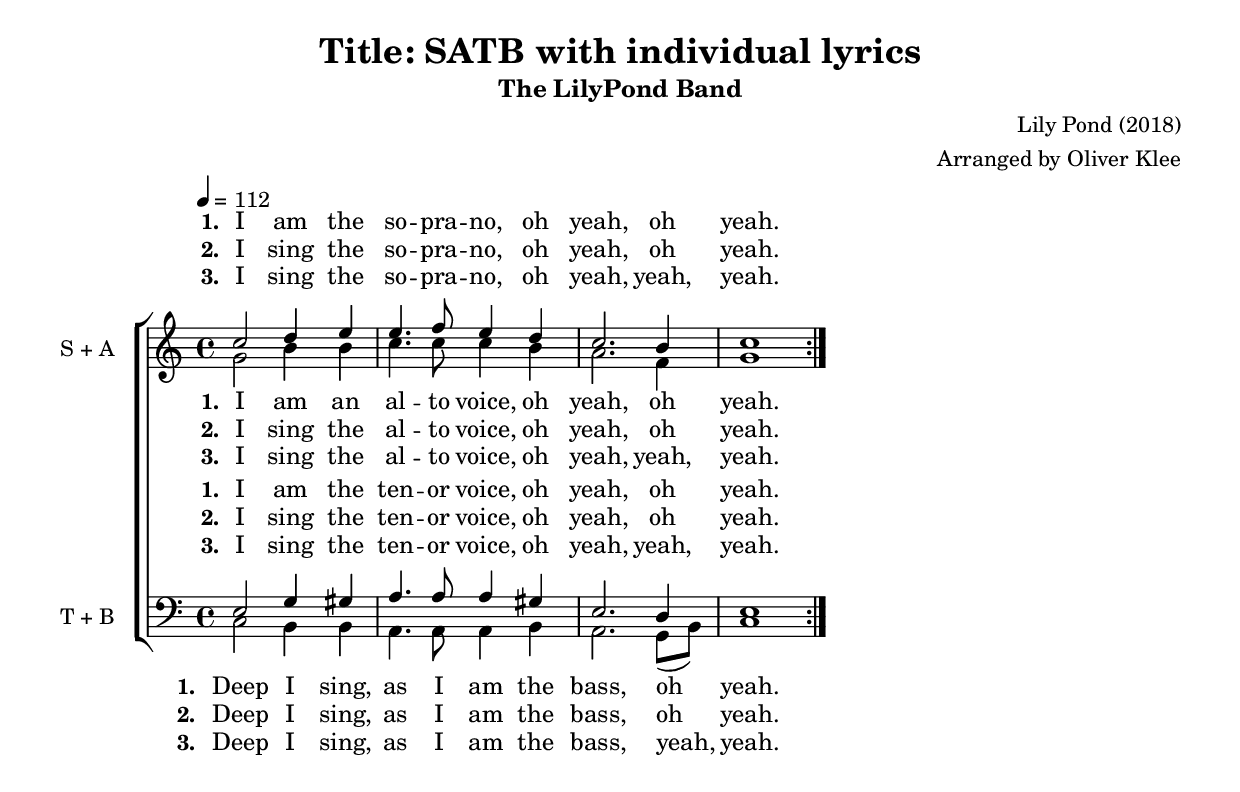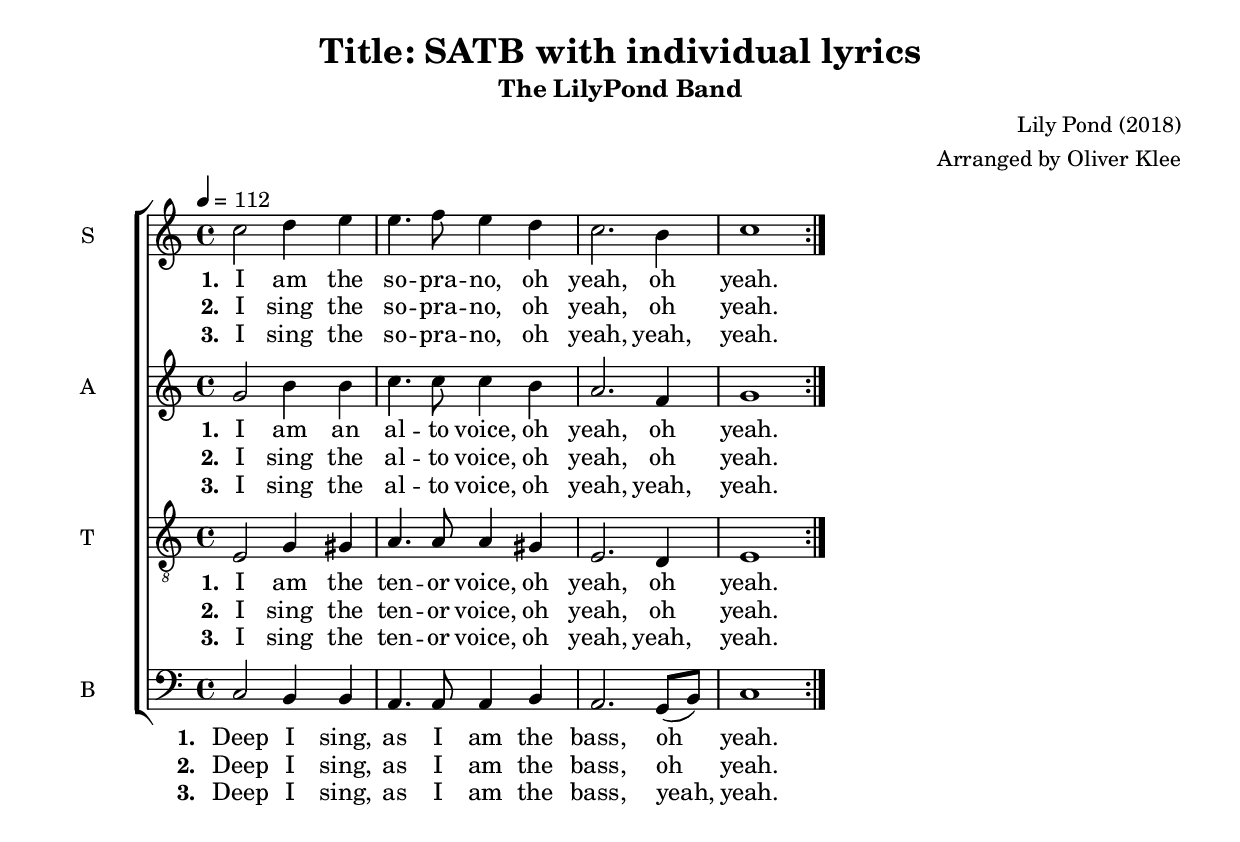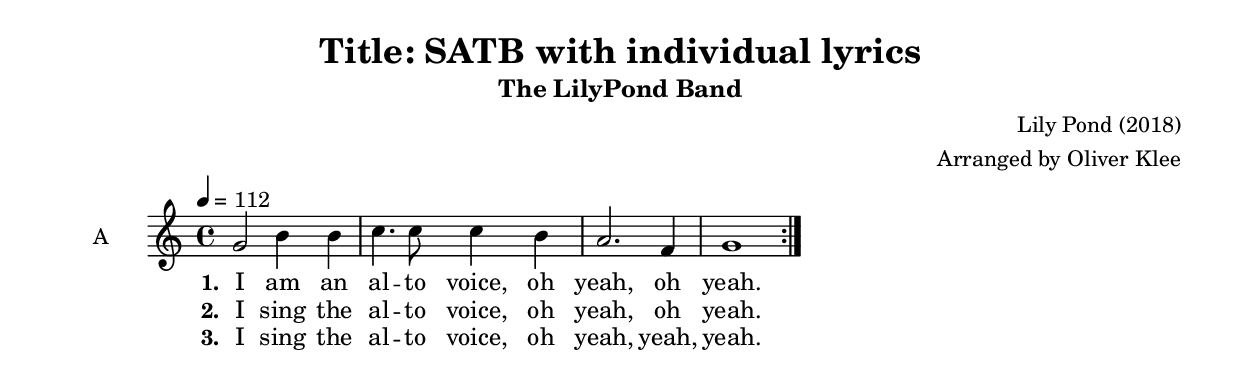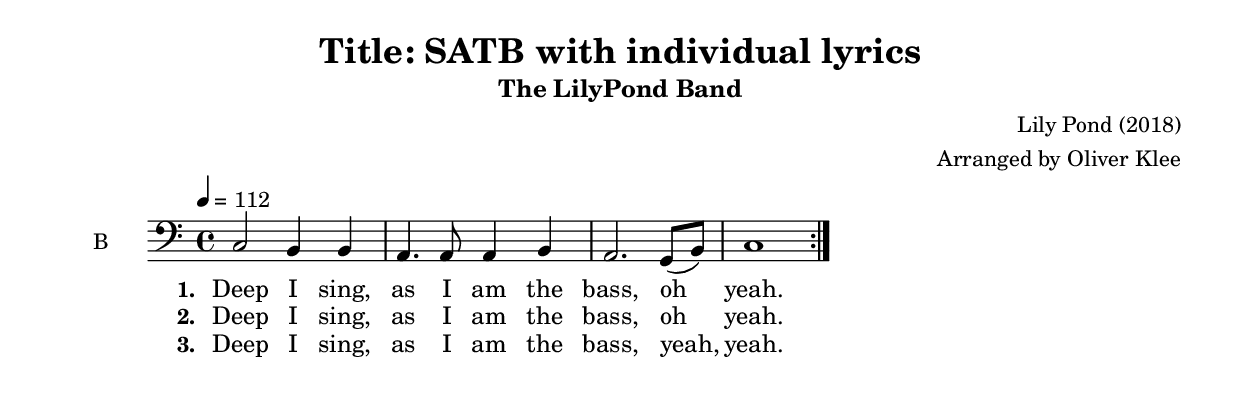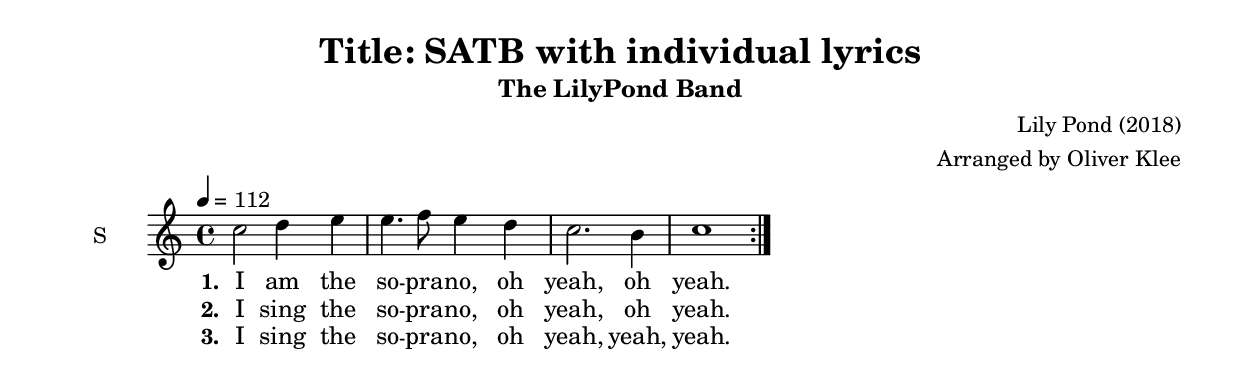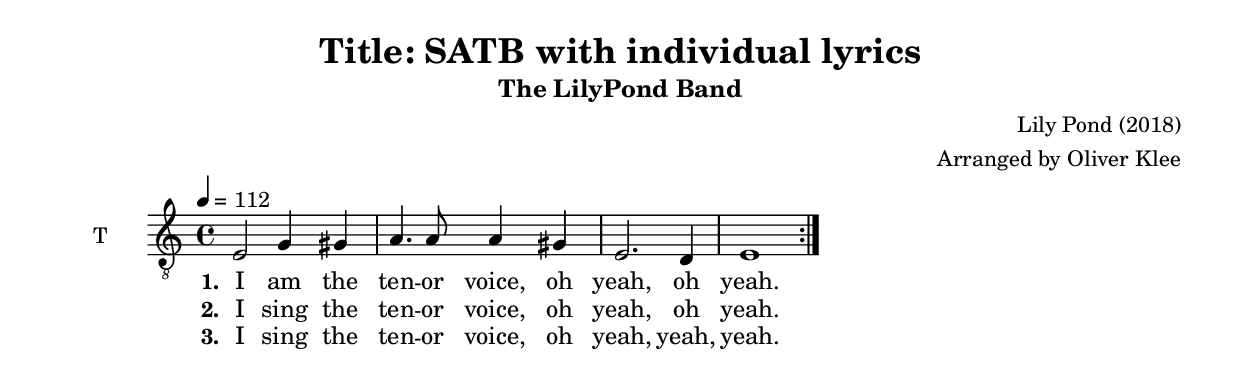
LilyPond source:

\version "2.18.2"
\language "english"

\header {
  title = "Title: SATB with individual lyrics"
  subtitle = "The LilyPond Band"
  composer = "Lily Pond (2018)"
  arranger = "Arranged by Oliver Klee"
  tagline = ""
}

% 20 would be the default size.
#(set-global-staff-size 19)

global = {
  \key c \major
  \time 4/4
  \tempo 4 = 112
  % 1.0 would be the default value, but bigger values tend to make the lyrics
  % a lot more readable.
  \override Lyrics.LyricSpace.minimum-distance = #2.0
}


sopranoMusic = \relative c'' {
  \repeat volta 3 {
    c2 d4 e | e4. f8 e4 d | c2. b4 | c1 |
  }
}

sopranoWordsI = \lyricmode {
  \set stanza = #"1. "
  I am the so -- pra -- no, oh yeah, oh yeah.
}

sopranoWordsII = \lyricmode {
  \set stanza = #"2. "
  I sing the so -- pra -- no, oh yeah, oh yeah.
}

sopranoWordsIII = \lyricmode {
  \set stanza = #"3. "
  I sing the so -- pra -- no, oh yeah, yeah, yeah.
}


altoMusic = \relative c'' {
  \repeat volta 3 {
    g2 b4 b | c4. c8 c4 b | a2. f4 | g1 |
  }
}

altoWordsI = \lyricmode {
  \set stanza = #"1. "
  I am an al -- to voice, oh yeah, oh yeah.
}

altoWordsII = \lyricmode {
  \set stanza = #"2. "
  I sing the al -- to voice, oh yeah, oh yeah.
}

altoWordsIII = \lyricmode {
  \set stanza = #"3. "
  I sing the al -- to voice, oh yeah, yeah, yeah.
}


tenorMusic = \relative c {
  \repeat volta 3 {
    e2 g4 gs | a4. a8 a4 gs | e2. d4 | e1 |
  }
}

tenorWordsI = \lyricmode {
  \set stanza = #"1. "
  I am the ten -- or voice, oh yeah, oh yeah.
}

tenorWordsII = \lyricmode {
  \set stanza = #"2. "
  I sing the ten -- or voice, oh yeah, oh yeah.
}

tenorWordsIII = \lyricmode {
  \set stanza = #"3. "
  I sing the ten -- or voice, oh yeah, yeah, yeah.
}


bassMusic = \relative c {
  \repeat volta 3 {
    c2 b4 b | a4. a8 a4 b | a2. g8( b) | c1 |
  }
}

bassWordsI = \lyricmode {
  \set stanza = #"1. "
  Deep I sing, as I am the bass, oh yeah.
}

bassWordsII = \lyricmode {
  \set stanza = #"2. "
  Deep I sing, as I am the bass, oh yeah.
}

bassWordsIII = \lyricmode {
  \set stanza = #"3. "
  Deep I sing, as I am the bass, yeah, yeah.
}


sopranosStaff = {
  \new Staff = "sopranos" \with {instrumentName = #"S" midiInstrument = #"voice oohs"} <<
    \clef "treble"
    \new Voice = "sopranos" {
      << \global \sopranoMusic >>
    }
  >>
}
sopranosLyrics = {
  \context Lyrics = "sopranos" \lyricsto "sopranos" <<
    { \sopranoWordsI }
    \new Lyrics = "sopranosII" \with { alignBelowContext = #"sopranos" } {
      \set associatedVoice = "sopranos"
      \sopranoWordsII
    }
    \new Lyrics \with { alignBelowContext = #"sopranosII" } {
      \set associatedVoice = "sopranos"
      \sopranoWordsIII
    }
  >>
}

altosStaff = {
  \new Staff = "altos" \with {instrumentName = #"A" midiInstrument = #"voice oohs"} <<
    \clef "treble"
    \new Voice = "altos" {
      << \global \altoMusic >>
    }
  >>
}
altosLyrics = {
  \context Lyrics = "altos" \lyricsto "altos" <<
    { \altoWordsI }
    \new Lyrics = "altosII" \with { alignBelowContext = #"altos" } {
      \set associatedVoice = "altos"
      \altoWordsII
    }
    \new Lyrics \with { alignBelowContext = #"altosII" } {
      \set associatedVoice = "altos"
      \altoWordsIII
    }
  >>
}

tenorsStaff = {
  \new Staff = "tenors" \with{instrumentName = #"T" midiInstrument = #"voice oohs"} <<
    \clef "treble_8"
    \new Voice = "tenors" {
      << \global \tenorMusic >>
    }
  >>
}
tenorsLyrics = {
  \context Lyrics = "tenors" \lyricsto "tenors" <<
    { \tenorWordsI }
    \new Lyrics = "tenorsII" \with { alignBelowContext = #"tenors" } {
      \set associatedVoice = "tenors"
      \tenorWordsII
    }
    \new Lyrics \with { alignBelowContext = #"tenorsII" } {
      \set associatedVoice = "tenors"
      \tenorWordsIII
    }
  >>
}

bassesStaff = {
  \new Staff = "basses" \with{instrumentName = #"B" midiInstrument = #"voice oohs"} <<
    \clef "bass"
    \new Voice = "basses" {
      << \global \bassMusic >>
    }
  >>
}
bassesLyrics = {
  \context Lyrics = "basses" \lyricsto "basses" <<
    { \bassWordsI }
    \new Lyrics = "bassesII" \with { alignBelowContext = #"basses" } {
      \set associatedVoice = "basses"
      \bassWordsII
    }
    \new Lyrics \with { alignBelowContext = #"bassesII" } {
      \set associatedVoice = "basses"
      \bassWordsIII
    }
  >>
}

lyricsAboveStaff = {
  % this is needed for lyrics above a staff
  \override VerticalAxisGroup.staff-affinity = #DOWN
}

% All voices in 2 systems
\book {
  \bookOutputSuffix "all-in-2-systems"
  \score {
    \new ChoirStaff <<
      \new Lyrics = "sopranos" \with \lyricsAboveStaff
      \new Staff = "women" \with {instrumentName = #"S + A" midiInstrument = #"voice oohs"} <<
        \clef "treble"
        \new Voice = "sopranos" <<
          \voiceOne
          << \global \sopranoMusic >>
        >>

        \new Voice = "altos" <<
          \voiceTwo
          << \global \altoMusic >>
        >>
      >>
      \new Lyrics = "altos" \altosLyrics

      \new Lyrics = "tenors" \with \lyricsAboveStaff
      \new Staff = "men" \with{instrumentName = #"T + B" midiInstrument = #"voice oohs"} <<
        \clef "bass"
        \new Voice = "tenors" <<
          \voiceOne
          << \global \tenorMusic >>
        >>
        \new Voice = "basses" <<
          \voiceTwo
          << \global \bassMusic >>
        >>
      >>
      \new Lyrics = "basses" \bassesLyrics

      \sopranosLyrics
      \tenorsLyrics
    >>

    \layout {}
  }
}

% All voices in 4 systems
\book {
  \bookOutputSuffix "all-in-4-systems"
  \score {
    \new ChoirStaff <<
      \sopranosStaff
      \new Lyrics = "sopranos" \sopranosLyrics

      \altosStaff
      \new Lyrics = "altos" \altosLyrics

      \tenorsStaff
      \new Lyrics = "tenors" \tenorsLyrics

      \bassesStaff
      \new Lyrics = "basses" \bassesLyrics
    >>

    \layout {}
  }
}

\book {
  \bookOutputSuffix "all"
  \score {
    \unfoldRepeats {
      \new ChoirStaff <<
        \sopranosStaff
        \altosStaff
        \tenorsStaff
        \bassesStaff
      >>
    }
    \midi {}
  }
}

% Sopranos
\book {
  \bookOutputSuffix "only-sopranos"
  \score {
    \new ChoirStaff <<
      \sopranosStaff
      \new Lyrics = "sopranos" \sopranosLyrics
    >>

    \layout {}
  }

  \score {
    \unfoldRepeats {
      \sopranosStaff
    }
    \midi {}
  }
}

% Altos
\book {
  \bookOutputSuffix "only-altos"
  \score {
    \new ChoirStaff <<
      \altosStaff
      \new Lyrics = "altos" \altosLyrics
    >>

    \layout {}
  }

  \score {
    \unfoldRepeats {
      \altosStaff
    }
    \midi {}
  }
}

% Tenors
\book {
  \bookOutputSuffix "only-tenors"
  \score {
    \new ChoirStaff <<
      \tenorsStaff
      \new Lyrics = "tenors" \tenorsLyrics
    >>

    \layout {}
  }

  \score {
    \unfoldRepeats {
      \tenorsStaff
    }
    \midi {}
  }
}

% Basses
\book {
  \bookOutputSuffix "only-basses"
  \score {
    \new ChoirStaff <<
      \bassesStaff
      \new Lyrics = "basses" \bassesLyrics
    >>

    \layout {}
  }

  \score {
    \unfoldRepeats {
      \bassesStaff
    }
    \midi {}
  }
}

\book {
  \bookOutputSuffix "minus-sopranos"
  \score {
    \unfoldRepeats {
      \new ChoirStaff <<
        \altosStaff
        \tenorsStaff
        \bassesStaff
      >>
    }
    \midi {}
  }
}
\book {
  \bookOutputSuffix "minus-altos"
  \score {
    \unfoldRepeats {
      \new ChoirStaff <<
        \sopranosStaff
        \tenorsStaff
        \bassesStaff
      >>
    }
    \midi {}
  }
}
\book {
  \bookOutputSuffix "minus-tenors"
  \score {
    \unfoldRepeats {
      \new ChoirStaff <<
        \sopranosStaff
        \altosStaff
        \bassesStaff
      >>
    }
    \midi {}
  }
}
\book {
  \bookOutputSuffix "minus-basses"
  \score {
    \unfoldRepeats {
      \new ChoirStaff <<
        \sopranosStaff
        \altosStaff
        \tenorsStaff
      >>
    }
    \midi {}
  }
}
